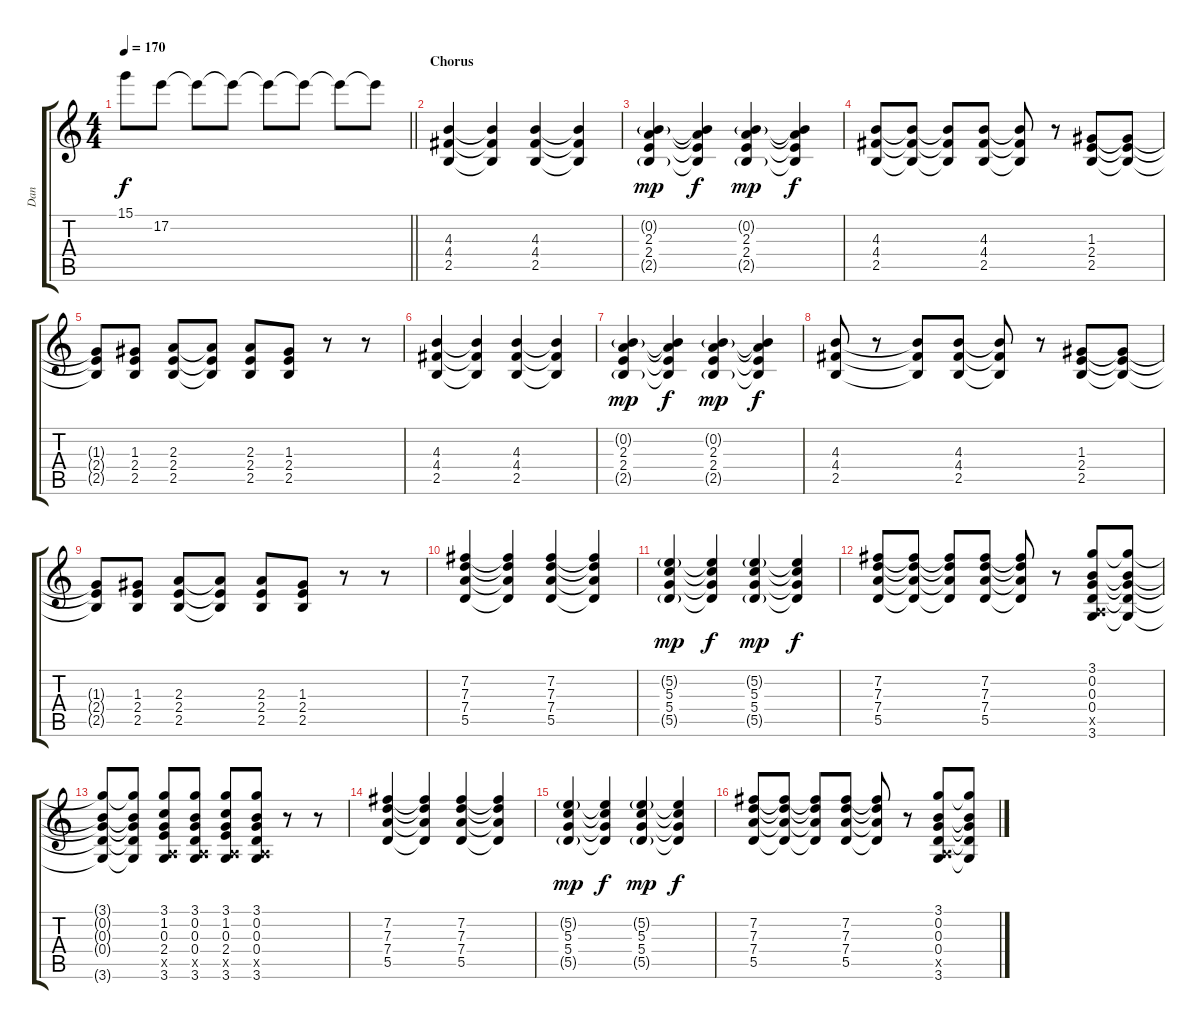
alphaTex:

\track ("Dan" "Dan") {instrument distortionguitar}
\staff {score tabs}
\tuning (E4 B3 G3 D3 A2 E2) {hide}
\ts (4 4)
\tempo 170
\clef g2
\barLineRight lightlight
\ks c
15.1.8{dy f} 17.2.8 17.2{t}.8 17.2{t}.8 17.2{t}.8 17.2{t}.8 17.2{t}.8 17.2{t}.8 |
\section ("" "Chorus")
(4.3 4.4 2.5).4 (4.3{t} 4.4{t} 2.5{t}).4 (4.3 4.4 2.5).4 (4.3{t} 4.4{t} 2.5{t}).4 |
(0.2{g} 2.3 2.4 2.5{g}).4{dy mp} (0.2{t} 2.3{t} 2.4{t} 2.5{t}).4{dy f} (0.2{g} 2.3 2.4 2.5{g}).4{dy mp} (0.2{t} 2.3{t} 2.4{t} 2.5{t}).4{dy f} |
(4.3 4.4 2.5).8 (4.3{t} 4.4{t} 2.5{t}).8 (4.3{t} 4.4{t} 2.5{t}).8 (4.3 4.4 2.5).8 (4.3{t} 4.4{t} 2.5{t}).8 r.8 (1.3 2.4 2.5).8 (1.3{t} 2.4{t} 2.5{t}).8 |
(1.3{t} 2.4{t} 2.5{t}).8 (1.3 2.4 2.5).8 (2.3 2.4 2.5).8 (2.3{t} 2.4{t} 2.5{t}).8 (2.3 2.4 2.5).8 (1.3 2.4 2.5).8 r.8 r.8 |
(4.3 4.4 2.5).4 (4.3{t} 4.4{t} 2.5{t}).4 (4.3 4.4 2.5).4 (4.3{t} 4.4{t} 2.5{t}).4 |
(0.2{g} 2.3 2.4 2.5{g}).4{dy mp} (0.2{t} 2.3{t} 2.4{t} 2.5{t}).4{dy f} (0.2{g} 2.3 2.4 2.5{g}).4{dy mp} (0.2{t} 2.3{t} 2.4{t} 2.5{t}).4{dy f} |
(4.3 4.4 2.5).8 r.8 (4.3{t} 4.4{t} 2.5{t}).8 (4.3 4.4 2.5).8 (4.3{t} 4.4{t} 2.5{t}).8 r.8 (1.3 2.4 2.5).8 (1.3{t} 2.4{t} 2.5{t}).8 |
(1.3{t} 2.4{t} 2.5{t}).8 (1.3 2.4 2.5).8 (2.3 2.4 2.5).8 (2.3{t} 2.4{t} 2.5{t}).8 (2.3 2.4 2.5).8 (1.3 2.4 2.5).8 r.8 r.8 |
(7.2 7.3 7.4 5.5).4 (7.2{t} 7.3{t} 7.4{t} 5.5{t}).4 (7.2 7.3 7.4 5.5).4 (7.2{t} 7.3{t} 7.4{t} 5.5{t}).4 |
(5.2{g} 5.3 5.4 5.5{g}).4{dy mp} (5.2{t} 5.3{t} 5.4{t} 5.5{t}).4{dy f} (5.2{g} 5.3 5.4 5.5{g}).4{dy mp} (5.2{t} 5.3{t} 5.4{t} 5.5{t}).4{dy f} |
(7.2 7.3 7.4 5.5).8 (7.2{t} 7.3{t} 7.4{t} 5.5{t}).8 (7.2{t} 7.3{t} 7.4{t} 5.5{t}).8 (7.2 7.3 7.4 5.5).8 (7.2{t} 7.3{t} 7.4{t} 5.5{t}).8 r.8 (3.1 0.2 0.3 0.4 0.5{x} 3.6).8 (3.1{t} 0.2{t} 0.3{t} 0.4{t} 3.6{t}).8 |
(3.1{t} 0.2{t} 0.3{t} 0.4{t} 3.6{t}).8 (3.1{t} 0.2{t} 0.3{t} 0.4{t} 3.6{t}).8 (3.1 1.2 0.3 2.4 0.5{x} 3.6).8 (3.1 0.2 0.3 0.4 0.5{x} 3.6).8 (3.1 1.2 0.3 2.4 0.5{x} 3.6).8 (3.1 0.2 0.3 0.4 0.5{x} 3.6).8 r.8 r.8 |
(7.2 7.3 7.4 5.5).4 (7.2{t} 7.3{t} 7.4{t} 5.5{t}).4 (7.2 7.3 7.4 5.5).4 (7.2{t} 7.3{t} 7.4{t} 5.5{t}).4 |
(5.2{g} 5.3 5.4 5.5{g}).4{dy mp} (5.2{t} 5.3{t} 5.4{t} 5.5{t}).4{dy f} (5.2{g} 5.3 5.4 5.5{g}).4{dy mp} (5.2{t} 5.3{t} 5.4{t} 5.5{t}).4{dy f} |
(7.2 7.3 7.4 5.5).8 (7.2{t} 7.3{t} 7.4{t} 5.5{t}).8 (7.2{t} 7.3{t} 7.4{t} 5.5{t}).8 (7.2 7.3 7.4 5.5).8 (7.2{t} 7.3{t} 7.4{t} 5.5{t}).8 r.8 (3.1 0.2 0.3 0.4 0.5{x} 3.6).8 (3.1{t} 0.2{t} 0.3{t} 0.4{t} 3.6{t}).8
